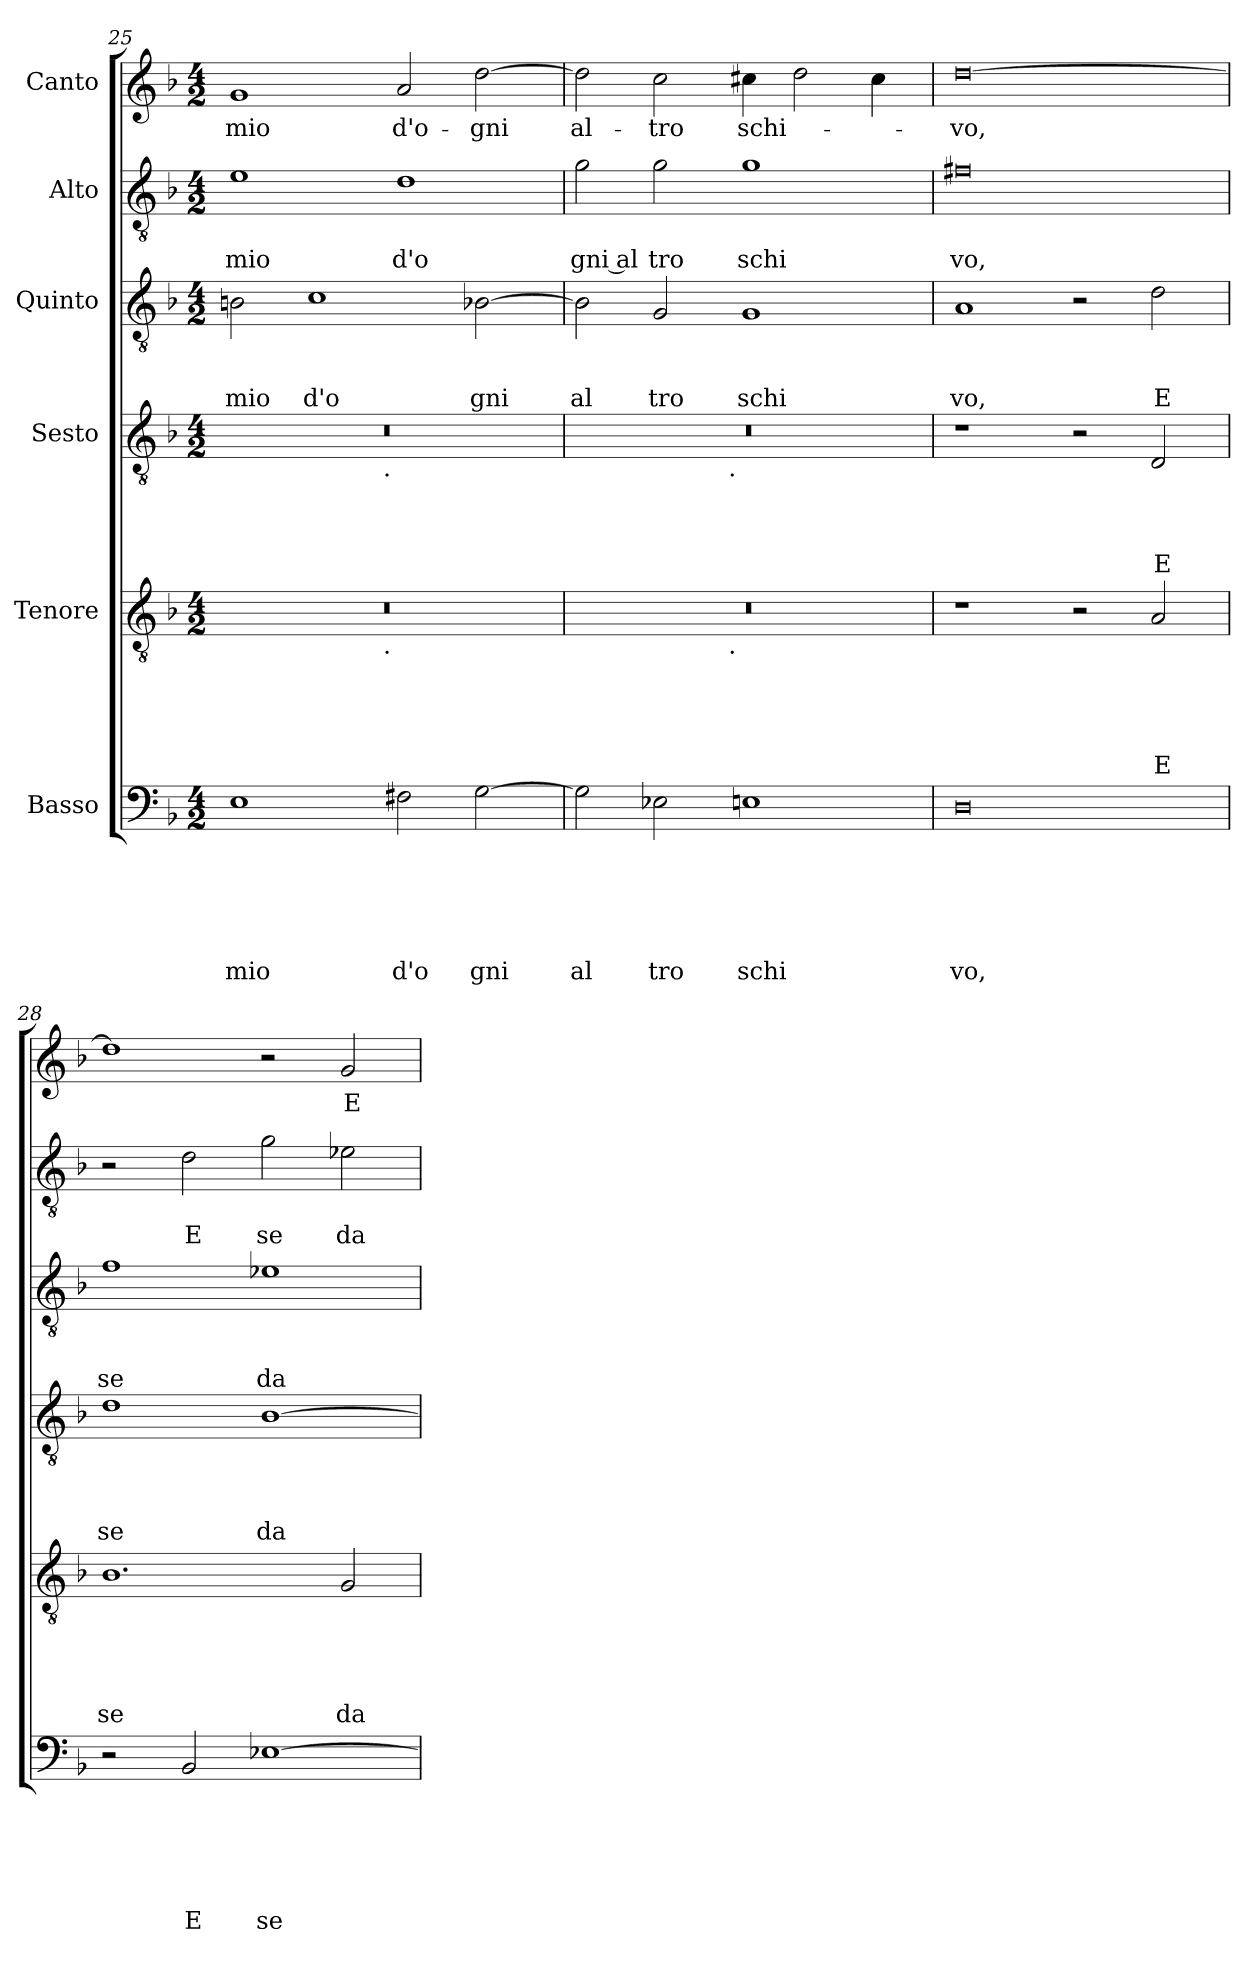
**kern	**text	**text	**text	**text	**text	**text	**kern	**text	**text	**text	**text	**text	**kern	**text	**text	**text	**text	**kern	**text	**text	**text	**kern	**text	**text	**kern	**text
*part6	*part6	*part6	*part6	*part6	*part6	*part6	*part5	*part5	*part5	*part5	*part5	*part5	*part4	*part4	*part4	*part4	*part4	*part3	*part3	*part3	*part3	*part2	*part2	*part2	*part1	*part1
*staff6	*staff6	*staff6	*staff6	*staff6	*staff6	*staff6	*staff5	*staff5	*staff5	*staff5	*staff5	*staff5	*staff4	*staff4	*staff4	*staff4	*staff4	*staff3	*staff3	*staff3	*staff3	*staff2	*staff2	*staff2	*staff1	*staff1
*I"Basso	*	*	*	*	*	*	*I"Tenore	*	*	*	*	*	*I"Sesto	*	*	*	*	*I"Quinto	*	*	*	*I"Alto	*	*	*I"Canto	*
*clefF4	*	*	*	*	*	*	*clefGv2	*	*	*	*	*	*clefGv2	*	*	*	*	*clefGv2	*	*	*	*clefGv2	*	*	*clefG2	*
*ITrd-3c-5	*	*	*	*	*	*	*ITrd-3c-5	*	*	*	*	*	*ITrd-3c-5	*	*	*	*	*ITrd-3c-5	*	*	*	*ITrd-3c-5	*	*	*	*
*k[b-e-]	*	*	*	*	*	*	*k[b-e-]	*	*	*	*	*	*k[b-e-]	*	*	*	*	*k[b-e-]	*	*	*	*k[b-e-]	*	*	*k[b-]	*
*B-:	*	*	*	*	*	*	*B-:	*	*	*	*	*	*B-:	*	*	*	*	*B-:	*	*	*	*B-:	*	*	*F:	*
*M4/2	*	*	*	*	*	*	*M4/2	*	*	*	*	*	*M4/2	*	*	*	*	*M4/2	*	*	*	*M4/2	*	*	*M4/2	*
=25	=25	=25	=25	=25	=25	=25	=25	=25	=25	=25	=25	=25	=25	=25	=25	=25	=25	=25	=25	=25	=25	=25	=25	=25	=25	=25
!	!	!	!	!	!	!LO:LY:b	!	!	!	!	!	!	!	!	!	!	!	!	!	!	!LO:LY:b	!	!	!LO:LY:b	!	!LO:LY:b
*	*	*	*	*	*	*	*^	*	*	*	*	*	*^	*	*	*	*	*	*	*	*	*	*	*	*	*
1A	.	.	.	.	.	mio	0r	2ryy	.	.	.	.	.	0r	2ryy	.	.	.	.	2en\	.	.	mio	1a	.	mio	1g	mio
!	!	!	!	!	!	!	!	!	!	!	!	!	!	!	!	!	!	!	!	!	!	!	!LO:LY:b	!	!	!	!	!
.	.	.	.	.	.	.	.	4...ryy	.	.	.	.	.	.	4...ryy	.	.	.	.	1f	.	.	d'o	.	.	.	.	.
!	!	!	!	!	!	!	!	!	!	!	!	!	!	!	!LO:TX:b:t=.	!	!	!	!	!	!	!	!	!	!	!	!	!
!	!	!	!	!	!	!	!	!LO:TX:b:t=.	!	!	!	!	!	!	!	!	!	!	!	!	!	!	!	!	!	!	!	!
.	.	.	.	.	.	.	.	1ryy	.	.	.	.	.	.	1ryy	.	.	.	.	.	.	.	.	.	.	.	.	.
!	!	!	!	!	!	!LO:LY:b	!	!	!	!	!	!	!	!	!	!	!	!	!	!	!	!	!	!	!	!LO:LY:b	!	!LO:LY:b
2Bn\	.	.	.	.	.	d'o	.	.	.	.	.	.	.	.	.	.	.	.	.	.	.	.	.	1g	.	d'o	2a/	d'o-
!	!	!	!	!	!	!LO:LY:b	!	!	!	!	!	!	!	!	!	!	!	!	!	!	!	!	!LO:LY:b	!	!	!	!	!LO:LY:b
[>2c\	.	.	.	.	.	gni	.	.	.	.	.	.	.	.	.	.	.	.	.	[>2e-X\	.	.	gni	.	.	.	[>2dd\	-gni
.	.	.	.	.	.	.	.	32ryy	.	.	.	.	.	.	32ryy	.	.	.	.	.	.	.	.	.	.	.	.	.
=26	=26	=26	=26	=26	=26	=26	=26	=26	=26	=26	=26	=26	=26	=26	=26	=26	=26	=26	=26	=26	=26	=26	=26	=26	=26	=26	=26	=26
!	!	!	!	!	!	!LO:LY:b:rj	!	!	!	!	!	!	!	!	!	!	!	!	!	!	!	!	!LO:LY:b:rj	!	!	!LO:LY:b:rj	!	!LO:LY:b:rj
2c\]	.	.	.	.	.	al	0r	2ryy	.	.	.	.	.	0r	2ryy	.	.	.	.	2e-\]	.	.	al	2cc\	.	gni al	2dd\]	al-
!	!	!	!	!	!	!LO:LY:b	!	!	!	!	!	!	!	!	!	!	!	!	!	!	!	!	!LO:LY:b	!	!	!LO:LY:b	!	!LO:LY:b
2A-X\	.	.	.	.	.	tro	.	4...ryy	.	.	.	.	.	.	4...ryy	.	.	.	.	2c/	.	.	tro	2cc\	.	tro	2cc\	-tro
!	!	!	!	!	!	!	!	!	!	!	!	!	!	!	!LO:TX:b:t=.	!	!	!	!	!	!	!	!	!	!	!	!	!
!	!	!	!	!	!	!	!	!LO:TX:b:t=.	!	!	!	!	!	!	!	!	!	!	!	!	!	!	!	!	!	!	!	!
.	.	.	.	.	.	.	.	1ryy	.	.	.	.	.	.	1ryy	.	.	.	.	.	.	.	.	.	.	.	.	.
!	!	!	!	!	!	!LO:LY:b	!	!	!	!	!	!	!	!	!	!	!	!	!	!	!	!	!LO:LY:b	!	!	!LO:LY:b	!	!LO:LY:b
1An	.	.	.	.	.	schi	.	.	.	.	.	.	.	.	.	.	.	.	.	1c	.	.	schi	1cc	.	schi	4cc#X\	schi-
.	.	.	.	.	.	.	.	.	.	.	.	.	.	.	.	.	.	.	.	.	.	.	.	.	.	.	2dd\	.
.	.	.	.	.	.	.	.	.	.	.	.	.	.	.	.	.	.	.	.	.	.	.	.	.	.	.	4cc#\	.
.	.	.	.	.	.	.	.	32ryy	.	.	.	.	.	.	32ryy	.	.	.	.	.	.	.	.	.	.	.	.	.
=27	=27	=27	=27	=27	=27	=27	=27	=27	=27	=27	=27	=27	=27	=27	=27	=27	=27	=27	=27	=27	=27	=27	=27	=27	=27	=27	=27	=27
!	!	!	!	!	!	!LO:LY:b	!	!	!	!	!	!	!	!	!	!	!	!	!	!	!	!	!LO:LY:b	!	!	!LO:LY:b	!	!LO:LY:b
*	*	*	*	*	*	*	*v	*v	*	*	*	*	*	*	*	*	*	*	*	*	*	*	*	*	*	*	*	*
*	*	*	*	*	*	*	*	*	*	*	*	*	*v	*v	*	*	*	*	*	*	*	*	*	*	*	*	*
0G	.	.	.	.	.	vo,	1r	.	.	.	.	.	1r	.	.	.	.	1d	.	.	vo,	0bn	.	vo,	[>0dd	-vo,
.	.	.	.	.	.	.	2r	.	.	.	.	.	2r	.	.	.	.	2r	.	.	.	.	.	.	.	.
!	!	!	!	!	!	!	!	!	!	!	!	!LO:LY:b	!	!	!	!	!LO:LY:b	!	!	!	!LO:LY:b	!	!	!	!	!
.	.	.	.	.	.	.	2d/	.	.	.	.	E	2G/	.	.	.	E	2g\	.	.	E	.	.	.	.	.
=28	=28	=28	=28	=28	=28	=28	=28	=28	=28	=28	=28	=28	=28	=28	=28	=28	=28	=28	=28	=28	=28	=28	=28	=28	=28	=28
!	!	!	!	!	!	!	!	!	!	!	!	!LO:LY:b	!	!	!	!	!LO:LY:b	!	!	!	!LO:LY:b	!	!	!	!	!
2r	.	.	.	.	.	.	1.e-	.	.	.	.	se	1g	.	.	.	se	1b-	.	.	se	2r	.	.	1dd]	.
!	!	!	!	!	!	!LO:LY:b	!	!	!	!	!	!	!	!	!	!	!	!	!	!	!	!	!	!LO:LY:b	!	!
2E-/	.	.	.	.	.	E	.	.	.	.	.	.	.	.	.	.	.	.	.	.	.	2g\	.	E	.	.
!	!	!	!	!	!	!LO:LY:b	!	!	!	!	!	!	!	!	!	!	!LO:LY:b	!	!	!	!LO:LY:b	!	!	!LO:LY:b	!	!
[>1A-X	.	.	.	.	.	se	.	.	.	.	.	.	[>1e-	.	.	.	da	1a-X	.	.	da	2cc\	.	se	2r	.
!	!	!	!	!	!	!	!	!	!	!	!	!LO:LY:b	!	!	!	!	!	!	!	!	!	!	!	!LO:LY:b	!	!LO:LY:b
.	.	.	.	.	.	.	2c/	.	.	.	.	da	.	.	.	.	.	.	.	.	.	2a-X\	.	da	2g/	E
=	=	=	=	=	=	=	=	=	=	=	=	=	=	=	=	=	=	=	=	=	=	=	=	=	=	=
*-	*-	*-	*-	*-	*-	*-	*-	*-	*-	*-	*-	*-	*-	*-	*-	*-	*-	*-	*-	*-	*-	*-	*-	*-	*-	*-
